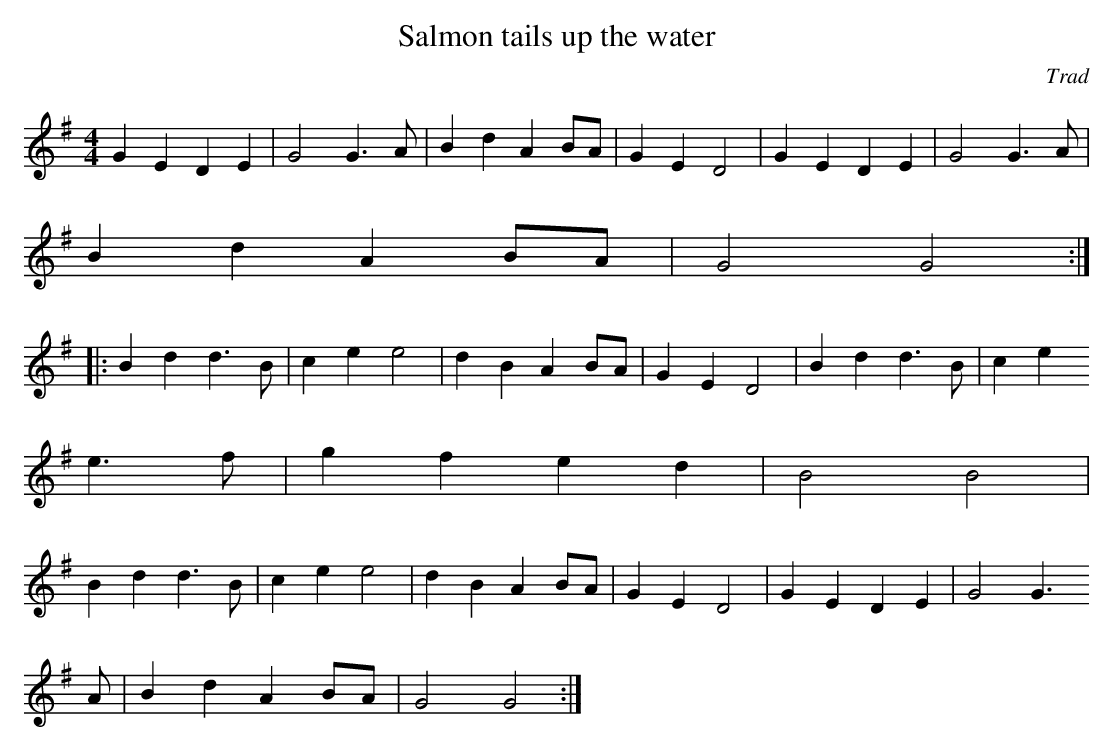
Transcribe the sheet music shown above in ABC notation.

X:1
T:Salmon tails up the water
C:Trad
M:4/4
L:1/8
K:G
G2 E2 D2 E2 | G4 G3 A | B2 d2 A2 BA | G2 E2 D4 | G2 E2 D2 E2 | G4 G3 A |
 B2 d2 A2 BA | G4 G4 :|
|:  B2 d2 d3 B | c2 e2 e4 | d2 B2 A2 BA | G2 E2 D4 | B2 d2 d3 B | c2 e2
e3 f | g2 f2 e2 d2 | B4 B4 |
 B2 d2 d3 B | c2 e2 e4 | d2 B2 A2 BA  | G2 E2 D4  | G2 E2 D2 E2 | G4 G3
A | B2 d2 A2 BA | G4 G4 :|
